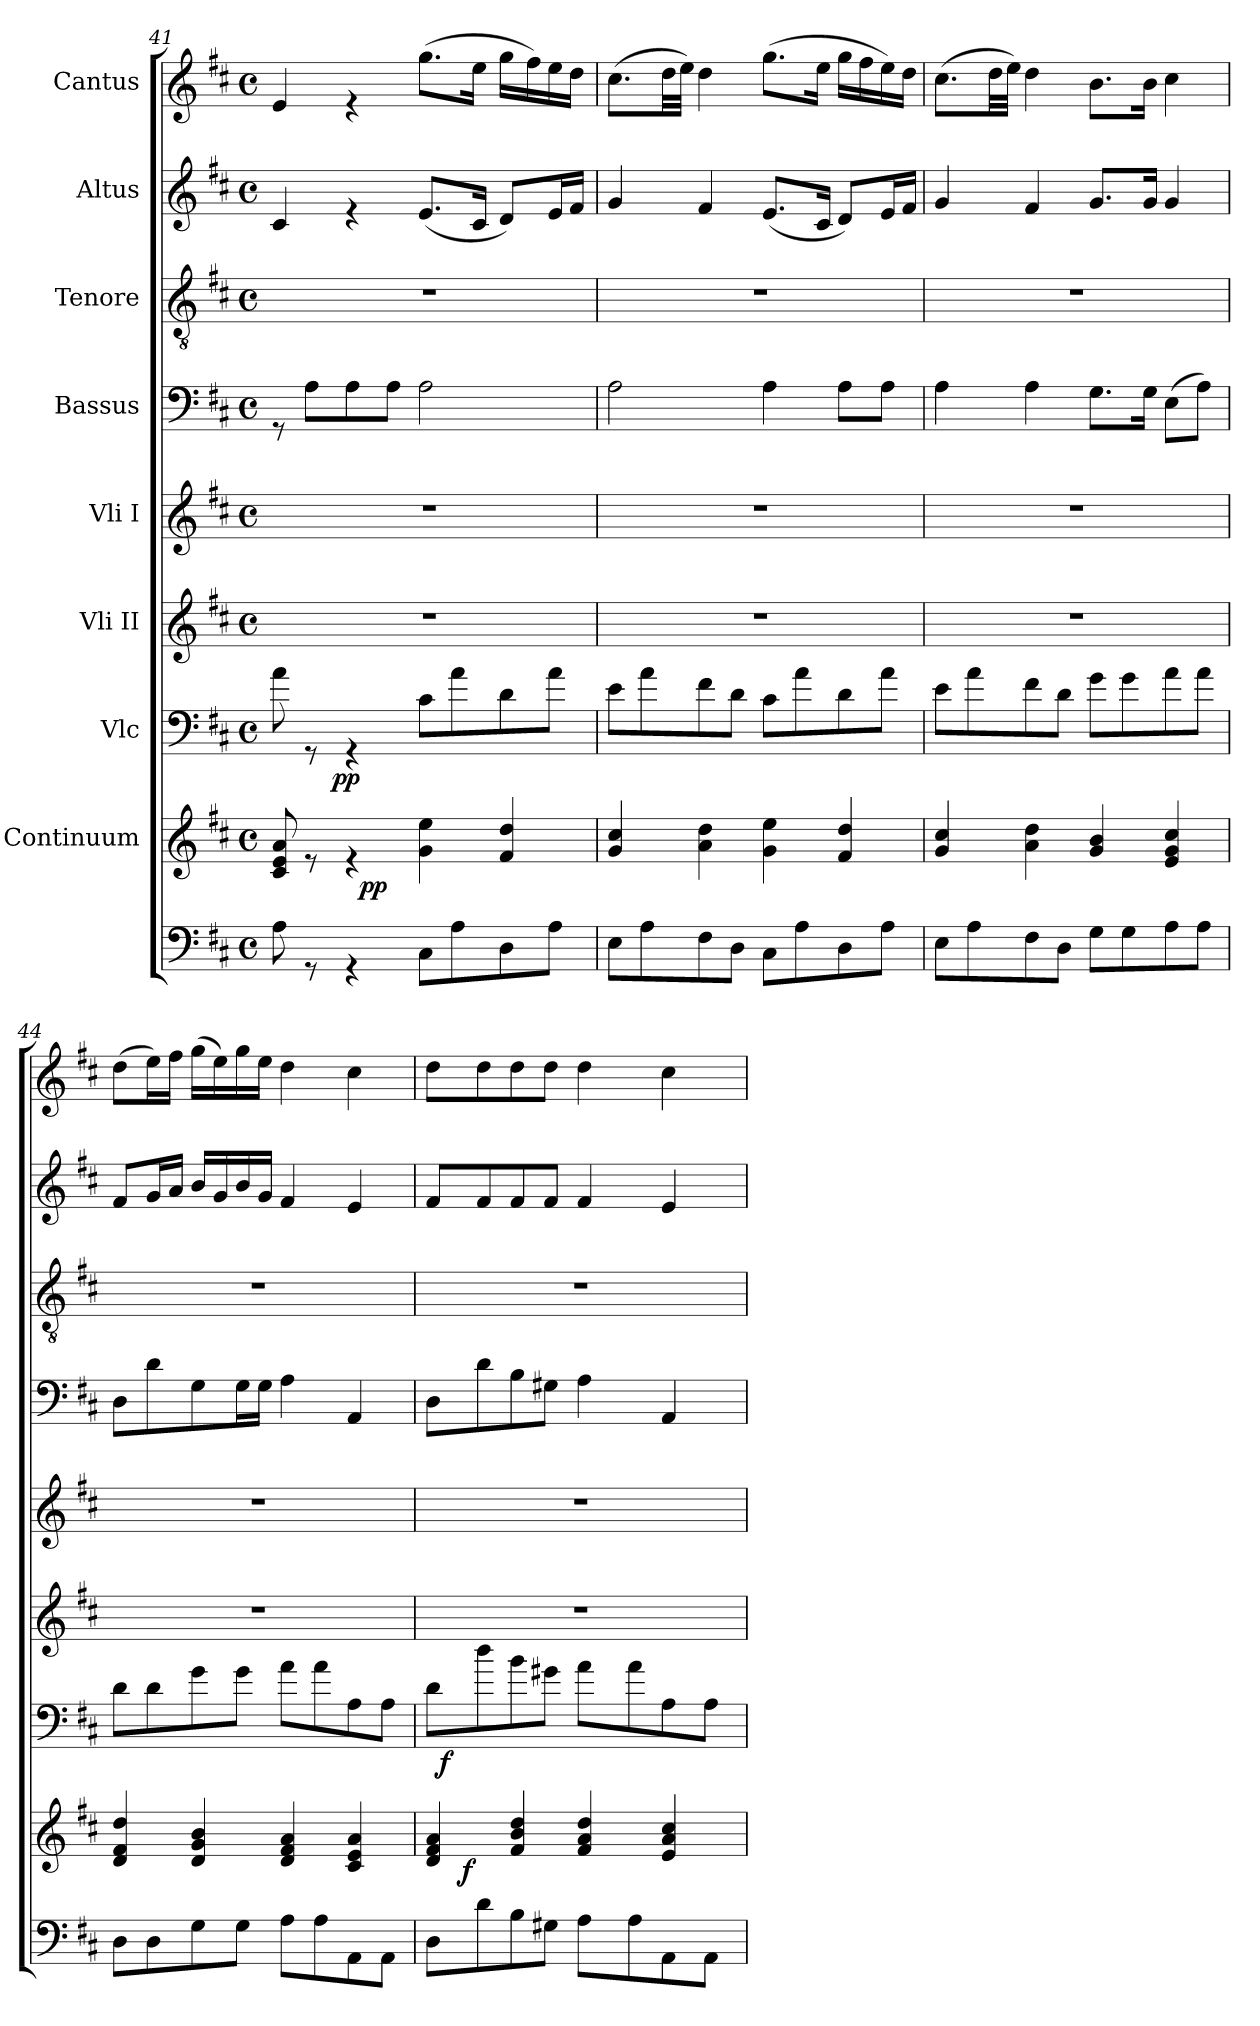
**kern	**kern	**dynam	**kern	**dynam	**kern	**kern	**kern	**kern	**kern	**kern
*part9	*part8	*part8	*part7	*part7	*part6	*part5	*part4	*part3	*part2	*part1
*staff9	*staff8	*staff8	*staff7	*staff7	*staff6	*staff5	*staff4	*staff3	*staff2	*staff1
*	*I"Continuum	*	*I"Vlc	*	*I"Vli II	*I"Vli I	*I"Bassus	*I"Tenore	*I"Altus	*I"Cantus
*clefF4	*clefG2	*	*clefF4	*	*clefG2	*clefG2	*clefF4	*clefGv2	*clefG2	*clefG2
*	*	*	*ITrd7c12	*	*	*	*	*	*	*
*k[f#c#]	*k[f#c#]	*	*k[f#c#]	*	*k[f#c#]	*k[f#c#]	*k[f#c#]	*k[f#c#]	*k[f#c#]	*k[f#c#]
*D:	*D:	*	*D:	*	*D:	*D:	*D:	*D:	*D:	*D:
*M4/4	*M4/4	*	*M4/4	*	*M4/4	*M4/4	*M4/4	*M4/4	*M4/4	*M4/4
*met(c)	*met(c)	*	*met(c)	*	*met(c)	*met(c)	*met(c)	*met(c)	*met(c)	*met(c)
=41	=41	=41	=41	=41	=41	=41	=41	=41	=41	=41
*	*^	*	*^	*	*	*	*	*	*	*
8A\	8c#/ 8e/ 8a/	4ryy	.	8A\	8..ryy	.	1r	1r	8rGG	1r	4c#/	4e/
8rGG	8re	.	.	8rGG	.	.	.	.	8A\L	.	.	.
!	!	!	!	!	!	!LO:DY:b	!	!	!	!	!	!
.	.	.	.	.	2ryy	pp	.	.	.	.	.	.
4rGG	4re	32ryy	.	4rGG	.	.	.	.	8A\	.	4re	4re
!	!	!	!LO:DY:b	!	!	!	!	!	!	!	!	!
.	.	2ryy	pp	.	.	.	.	.	.	.	.	.
.	.	.	.	.	.	.	.	.	8A\J	.	.	.
8C#\L	4g\ 4ee\	.	.	8C#\L	.	.	.	.	2A\	.	(<8.e/L	(>8.gg\L
8A\	.	.	.	8A\	.	.	.	.	.	.	.	.
.	.	.	.	.	.	.	.	.	.	.	16c#/Jk	16ee\Jk
.	.	.	.	.	4ryy	.	.	.	.	.	.	.
8D\	4f#/ 4dd/	.	.	8D\	.	.	.	.	.	.	8d/L)	16gg\LL
.	.	8..ryy	.	.	.	.	.	.	.	.	.	.
.	.	.	.	.	.	.	.	.	.	.	.	16ff#\)
8A\J	.	.	.	8A\J	.	.	.	.	.	.	16e/L	16ee\
.	.	.	.	.	.	.	.	.	.	.	16f#/JJ	16dd\JJ
.	.	.	.	.	32ryy	.	.	.	.	.	.	.
*	*v	*v	*	*	*	*	*	*	*	*	*	*
*	*	*	*v	*v	*	*	*	*	*	*	*
=42	=42	=42	=42	=42	=42	=42	=42	=42	=42	=42
8E\L	4g/ 4cc#/	.	8E\L	.	1r	1r	2A\	1r	4g/	(>8.cc#\L
8A\	.	.	8A\	.	.	.	.	.	.	.
.	.	.	.	.	.	.	.	.	.	32dd\LL
.	.	.	.	.	.	.	.	.	.	32ee\JJJ)
8F#\	4a\ 4dd\	.	8F#\	.	.	.	.	.	4f#/	4dd\
8D\J	.	.	8D\J	.	.	.	.	.	.	.
8C#\L	4g\ 4ee\	.	8C#\L	.	.	.	4A\	.	(<8.e/L	(>8.gg\L
8A\	.	.	8A\	.	.	.	.	.	.	.
.	.	.	.	.	.	.	.	.	16c#/Jk	16ee\Jk
8D\	4f#/ 4dd/	.	8D\	.	.	.	8A\L	.	8d/L)	16gg\LL
.	.	.	.	.	.	.	.	.	.	16ff#\
8A\J	.	.	8A\J	.	.	.	8A\J	.	16e/L	16ee\)
.	.	.	.	.	.	.	.	.	16f#/JJ	16dd\JJ
!!LO:LB:g=z
=43	=43	=43	=43	=43	=43	=43	=43	=43	=43	=43
8E\L	4g/ 4cc#/	.	8E\L	.	1r	1r	4A\	1r	4g/	(>8.cc#\L
8A\	.	.	8A\	.	.	.	.	.	.	.
.	.	.	.	.	.	.	.	.	.	32dd\LL
.	.	.	.	.	.	.	.	.	.	32ee\JJJ)
8F#\	4a\ 4dd\	.	8F#\	.	.	.	4A\	.	4f#/	4dd\
8D\J	.	.	8D\J	.	.	.	.	.	.	.
8G\L	4g/ 4b/	.	8G\L	.	.	.	8.G\L	.	8.g/L	8.b\L
8G\	.	.	8G\	.	.	.	.	.	.	.
.	.	.	.	.	.	.	16G\Jk	.	16g/Jk	16b\Jk
8A\	4e/ 4g/ 4cc#/	.	8A\	.	.	.	(>8E\L	.	4g/	4cc#\
8A\J	.	.	8A\J	.	.	.	8A\J)	.	.	.
=44	=44	=44	=44	=44	=44	=44	=44	=44	=44	=44
8D\L	4d/ 4f#/ 4dd/	.	8D\L	.	1r	1r	8D\L	1r	8f#/L	(>8dd\L
8D\	.	.	8D\	.	.	.	8d\	.	16g/L	16ee\L)
.	.	.	.	.	.	.	.	.	16a/JJ	16ff#\JJ
8G\	4d/ 4g/ 4b/	.	8G\	.	.	.	8G\	.	16b/LL	(>16gg\LL
.	.	.	.	.	.	.	.	.	16g/	16ee\)
8G\J	.	.	8G\J	.	.	.	16G\L	.	16b/	16gg\
.	.	.	.	.	.	.	16G\JJ	.	16g/JJ	16ee\JJ
8A\L	4d/ 4f#/ 4a/	.	8A\L	.	.	.	4A\	.	4f#/	4dd\
8A\	.	.	8A\	.	.	.	.	.	.	.
8AA\	4c#/ 4e/ 4a/	.	8AA\	.	.	.	4AA/	.	4e/	4cc#\
8AA\J	.	.	8AA\J	.	.	.	.	.	.	.
=45	=45	=45	=45	=45	=45	=45	=45	=45	=45	=45
*	*^	*	*^	*	*	*	*	*	*	*
8D\L	4d/ 4f#/ 4a/	16.ryy	.	8D\L	32ryy	.	1r	1r	8D\L	1r	8f#/L	8dd\L
!	!	!	!	!	!	!LO:DY:b	!	!	!	!	!	!
.	.	.	.	.	2ryy	f	.	.	.	.	.	.
!	!	!	!LO:DY:b	!	!	!	!	!	!	!	!	!
.	.	2ryy	f	.	.	.	.	.	.	.	.	.
8d\	.	.	.	8d\	.	.	.	.	8d\	.	8f#/	8dd\
8B\	4f#/ 4b/ 4dd/	.	.	8B\	.	.	.	.	8B\	.	8f#/	8dd\
8G#X\J	.	.	.	8G#X\J	.	.	.	.	8G#X\J	.	8f#/J	8dd\J
8A\L	4f#/ 4a/ 4dd/	.	.	8A\L	.	.	.	.	4A\	.	4f#/	4dd\
.	.	.	.	.	4...ryy	.	.	.	.	.	.	.
.	.	4ryy	.	.	.	.	.	.	.	.	.	.
8A\	.	.	.	8A\	.	.	.	.	.	.	.	.
8AA\	4e/ 4a/ 4cc#/	.	.	8AA\	.	.	.	.	4AA/	.	4e/	4cc#\
.	.	8ryy	.	.	.	.	.	.	.	.	.	.
8AA\J	.	.	.	8AA\J	.	.	.	.	.	.	.	.
.	.	32ryy	.	.	.	.	.	.	.	.	.	.
*	*v	*v	*	*	*	*	*	*	*	*	*	*
*	*	*	*v	*v	*	*	*	*	*	*	*
=	=	=	=	=	=	=	=	=	=	=
*-	*-	*-	*-	*-	*-	*-	*-	*-	*-	*-
